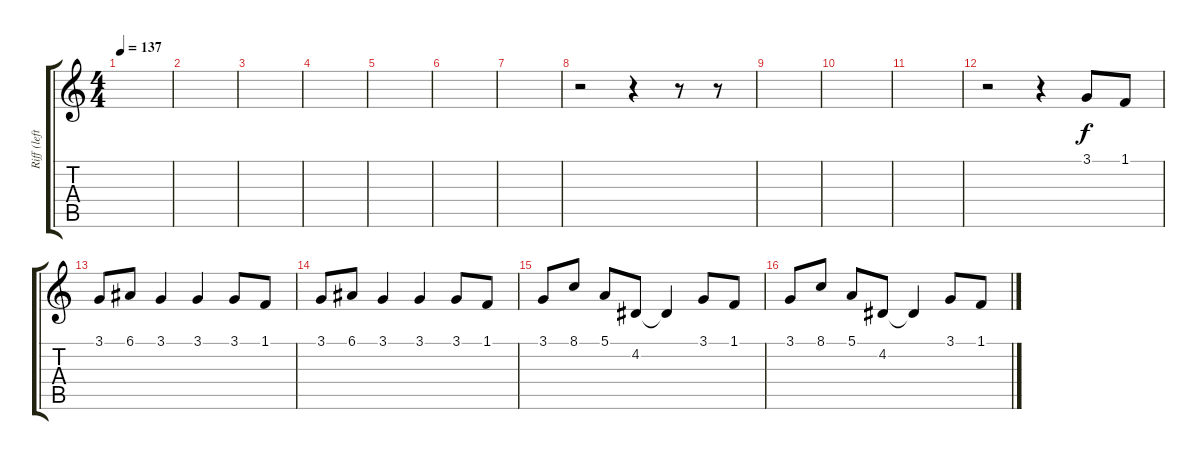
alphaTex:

\track ("Riff (left)" "Riff (left") {instrument lead4chiff}
\staff {score tabs}
\tuning (E4 B3 G3 D3 A2 E2) {hide}
\ts (4 4)
\tempo 137
\clef g2
\ks c
|
|
|
|
|
|
|
r.2 r.4 r.8 r.8 |
|
|
|
r.2 r.4 3.1.8 1.1.8 |
3.1.8 6.1.8 3.1.4 3.1.4 3.1.8 1.1.8 |
3.1.8 6.1.8 3.1.4 3.1.4 3.1.8 1.1.8 |
3.1.8 8.1.8 5.1.8 4.2.8 4.2{t}.4 3.1.8 1.1.8 |
3.1.8 8.1.8 5.1.8 4.2.8 4.2{t}.4 3.1.8 1.1.8
